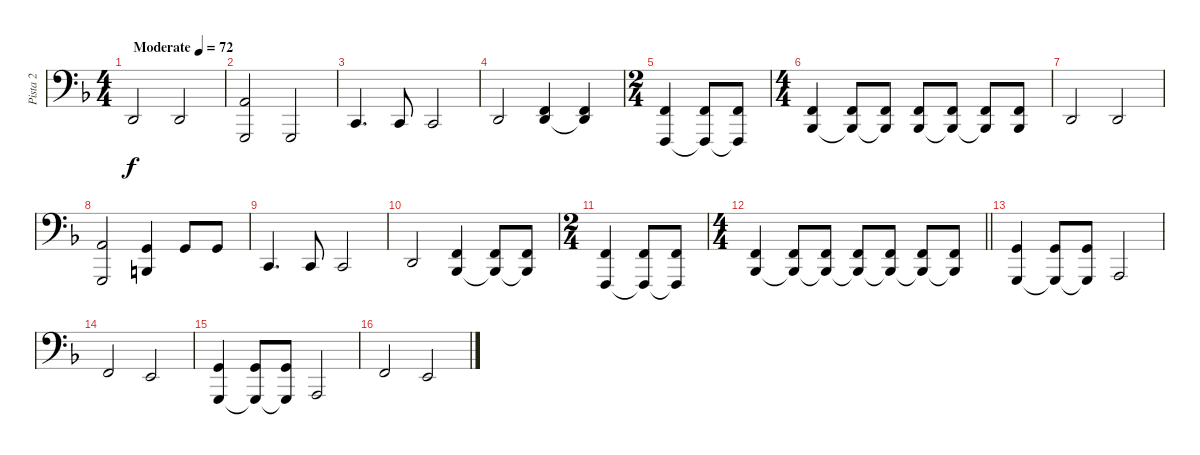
\track ("Pista 2" "Pista 2") {instrument brightacousticpiano}
\staff {score}
\tuning (G2 D2 A1 A0) {hide}
\ts (4 4)
\tempo (72 "Moderate")
\clef f4
\ks f
0.2.2{dy f instrument brightacousticpiano} 0.2.2 |
(12.3 10.4).2 10.4.2 |
15.4.4{d} 15.4.8 15.4.2 |
17.4.2 (0.2 20.4).4 (0.2{t} 20.4).4 |
\ts (2 4)
(8.3 8.4).4 (8.3 8.4{t}).8 (8.3 8.4{t}).8 |
\ts (4 4)
(3.2 1.3).4 (3.2 1.3{t}).8 (3.2 1.3{t}).8 (3.2 1.3).8 (3.2 1.3{t}).8 (3.2 1.3{t}).8 (3.2 1.3).8 |
0.2.2 0.2.2 |
(12.3 10.4).2 (0.1 14.4).4 0.1.8 0.1.8 |
3.3.4{d} 3.3.8 3.3.2 |
0.2.2 (3.2 1.3).4 (3.2 1.3{t}).8 (3.2 1.3{t}).8 |
\ts (2 4)
(8.3 8.4).4 (8.3 8.4{t}).8 (8.3 8.4{t}).8 |
\ts (4 4)
\barLineRight lightlight
(3.2 1.3).4 (3.2 1.3{t}).8 (3.2 1.3{t}).8 (3.2 1.3{t}).8 (3.2 1.3{t}).8 (3.2 1.3{t}).8 (3.2 1.3{t}).8 |
(0.1 10.4).4 (0.1 10.4{t}).8 (0.1 10.4{t}).8 0.3.2 |
3.2.2 2.2.2 |
(0.1 10.4).4 (0.1 10.4{t}).8 (0.1 10.4{t}).8 0.3.2 |
3.2.2 2.2.2
